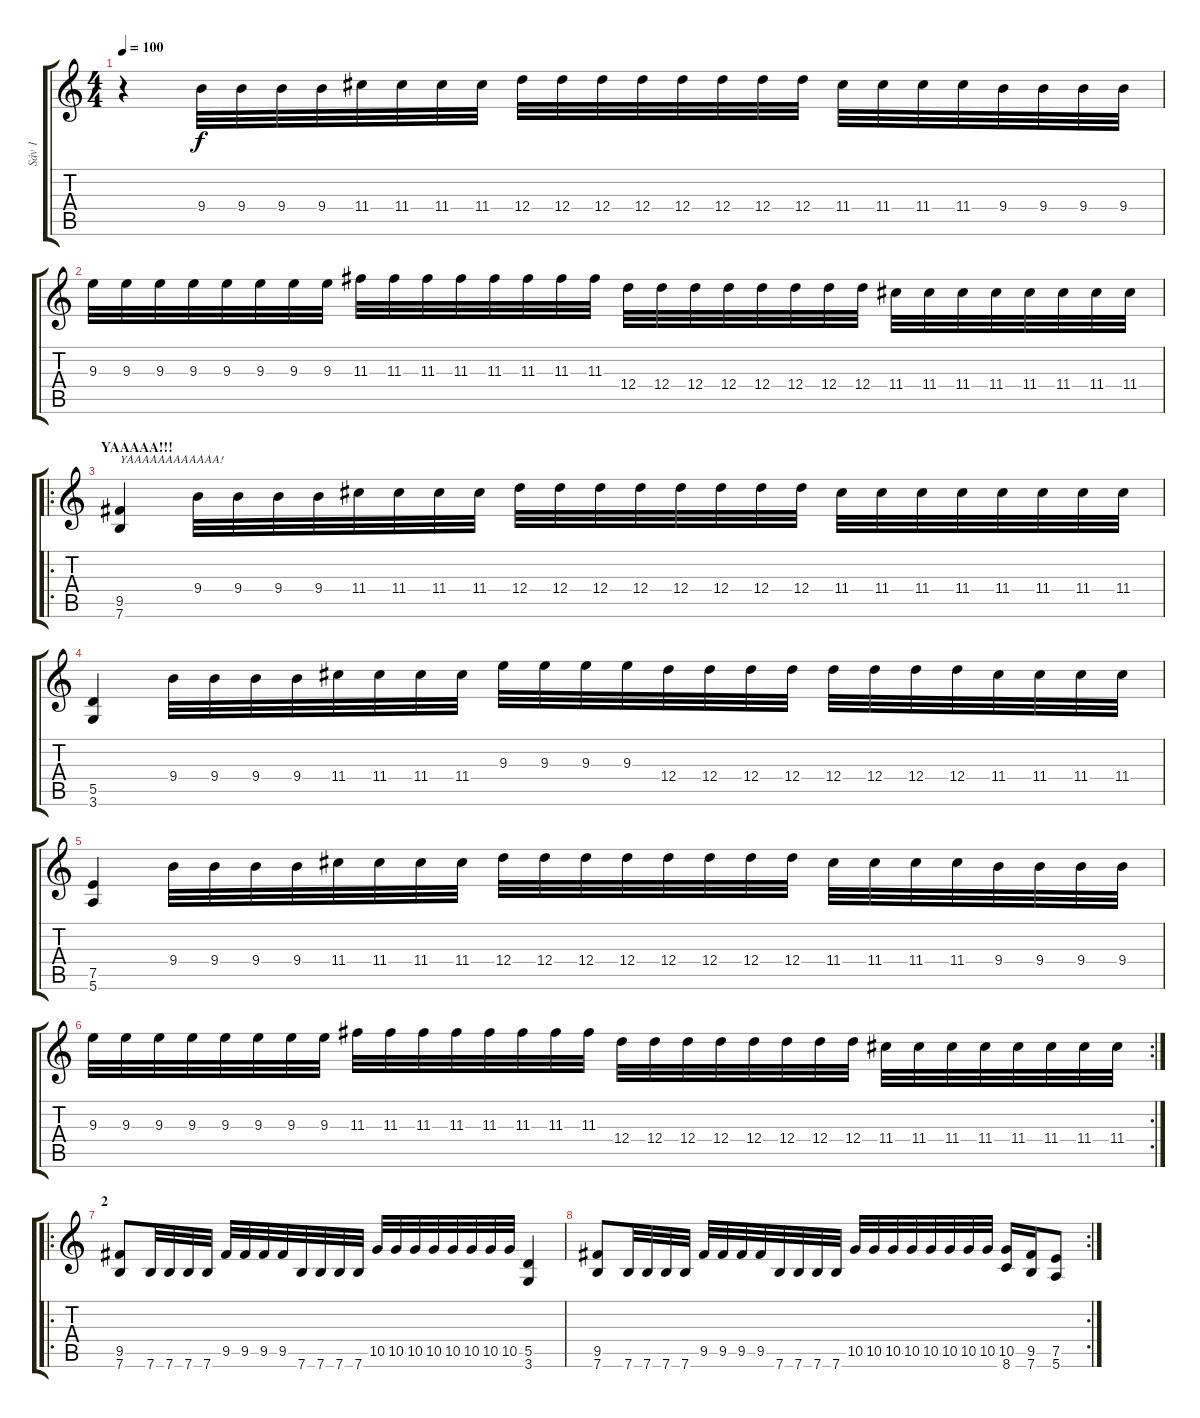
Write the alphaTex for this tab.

\track ("Sáv 1" "Sáv 1") {instrument distortionguitar}
\staff {score tabs}
\tuning (E4 B3 G3 D3 A2 E2) {hide}
\ts (4 4)
\tempo 100
\clef g2
\ks c
r.4{dy f} 9.4.32 9.4.32 9.4.32 9.4.32 11.4.32 11.4.32 11.4.32 11.4.32 12.4.32 12.4.32 12.4.32 12.4.32 12.4.32 12.4.32 12.4.32 12.4.32 11.4.32 11.4.32 11.4.32 11.4.32 9.4.32 9.4.32 9.4.32 9.4.32 |
9.3.32 9.3.32 9.3.32 9.3.32 9.3.32 9.3.32 9.3.32 9.3.32 11.3.32 11.3.32 11.3.32 11.3.32 11.3.32 11.3.32 11.3.32 11.3.32 12.4.32 12.4.32 12.4.32 12.4.32 12.4.32 12.4.32 12.4.32 12.4.32 11.4.32 11.4.32 11.4.32 11.4.32 11.4.32 11.4.32 11.4.32 11.4.32 |
\ro
\section ("" "YAAAAA!!!")
(9.5 7.6).4{txt "YAAAAAAAAAAAA!"} 9.4.32 9.4.32 9.4.32 9.4.32 11.4.32 11.4.32 11.4.32 11.4.32 12.4.32 12.4.32 12.4.32 12.4.32 12.4.32 12.4.32 12.4.32 12.4.32 11.4.32 11.4.32 11.4.32 11.4.32 11.4.32 11.4.32 11.4.32 11.4.32 |
(5.5 3.6).4 9.4.32 9.4.32 9.4.32 9.4.32 11.4.32 11.4.32 11.4.32 11.4.32 9.3.32 9.3.32 9.3.32 9.3.32 12.4.32 12.4.32 12.4.32 12.4.32 12.4.32 12.4.32 12.4.32 12.4.32 11.4.32 11.4.32 11.4.32 11.4.32 |
(7.5 5.6).4 9.4.32 9.4.32 9.4.32 9.4.32 11.4.32 11.4.32 11.4.32 11.4.32 12.4.32 12.4.32 12.4.32 12.4.32 12.4.32 12.4.32 12.4.32 12.4.32 11.4.32 11.4.32 11.4.32 11.4.32 9.4.32 9.4.32 9.4.32 9.4.32 |
\rc 2
9.3.32 9.3.32 9.3.32 9.3.32 9.3.32 9.3.32 9.3.32 9.3.32 11.3.32 11.3.32 11.3.32 11.3.32 11.3.32 11.3.32 11.3.32 11.3.32 12.4.32 12.4.32 12.4.32 12.4.32 12.4.32 12.4.32 12.4.32 12.4.32 11.4.32 11.4.32 11.4.32 11.4.32 11.4.32 11.4.32 11.4.32 11.4.32 |
\ro
\section ("" "2")
(9.5 7.6).8 7.6.32 7.6.32 7.6.32 7.6.32 9.5.32 9.5.32 9.5.32 9.5.32 7.6.32 7.6.32 7.6.32 7.6.32 10.5.32 10.5.32 10.5.32 10.5.32 10.5.32 10.5.32 10.5.32 10.5.32 (5.5 3.6).4 |
\rc 2
(9.5 7.6).8 7.6.32 7.6.32 7.6.32 7.6.32 9.5.32 9.5.32 9.5.32 9.5.32 7.6.32 7.6.32 7.6.32 7.6.32 10.5.32 10.5.32 10.5.32 10.5.32 10.5.32 10.5.32 10.5.32 10.5.32 (10.5 8.6).16 (9.5 7.6).16 (7.5 5.6).8
